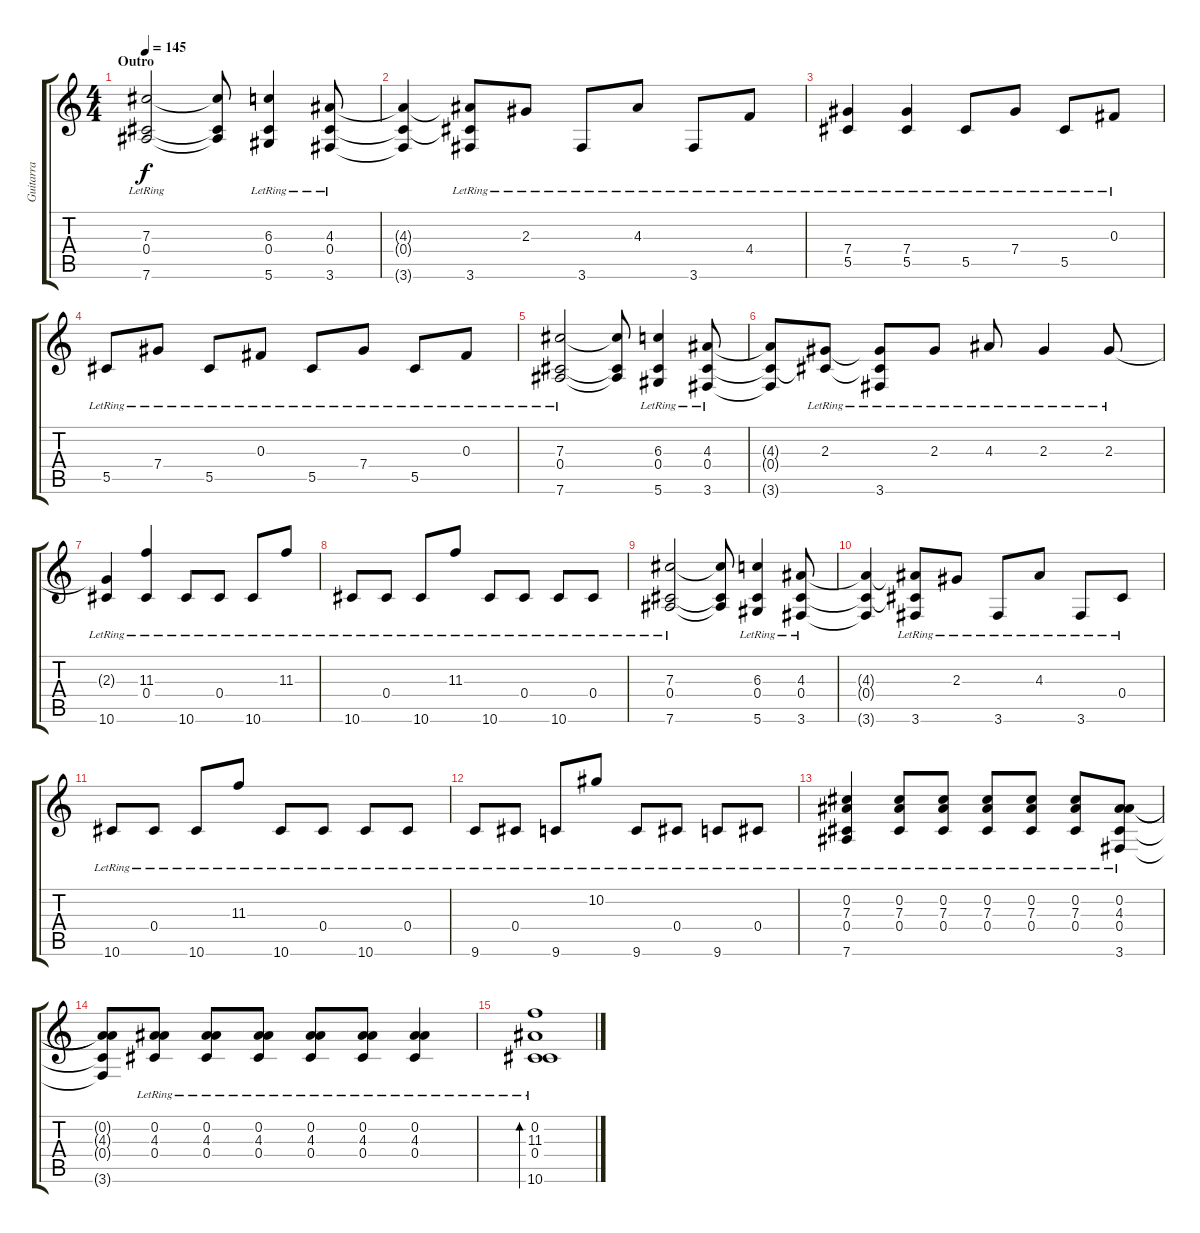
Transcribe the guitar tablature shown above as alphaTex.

\track ("Guitarra" "Guitarra") {instrument electricguitarclean}
\staff {score tabs}
\tuning (Eb4 Bb3 Gb3 Db3 Ab2 Eb2) {hide}
\ts (4 4)
\section ("" "Outro")
\tempo 145
\clef g2
\ks c
(7.3{lr} 0.4{lr} 7.6{lr}).2{dy f} (7.3{t} 0.4{t} 7.6{t}).8 (6.3{lr} 0.4{lr} 5.6{lr}).4 (4.3{lr} 0.4{lr} 3.6{lr}).8 |
(4.3{t} 0.4{t} 3.6{t}).4 (4.3{t} 0.4{t} 3.6{lr}).8 2.3{lr}.8 3.6{lr}.8 4.3{lr}.8 3.6{lr}.8 4.4{lr}.8 |
(7.4{lr} 5.5{lr}).4 (7.4{lr} 5.5{lr}).4 5.5{lr}.8 7.4{lr}.8 5.5{lr}.8 0.3{lr}.8 |
5.5{lr}.8 7.4{lr}.8 5.5{lr}.8 0.3{lr}.8 5.5{lr}.8 7.4{lr}.8 5.5{lr}.8 0.3{lr}.8 |
(7.3{lr} 0.4{lr} 7.6{lr}).2 (7.3{t} 0.4{t} 7.6{t}).8 (6.3{lr} 0.4{lr} 5.6{lr}).4 (4.3{lr} 0.4{lr} 3.6{lr}).8 |
(4.3{t} 0.4{t} 3.6{t}).8 (2.3{lr} 0.4{t}).8 (2.3{t} 0.4{t} 3.6{lr}).8 2.3{lr}.8 4.3{lr}.8 2.3{lr}.4 2.3{lr}.8 |
(2.3{t} 10.6{lr}).4 (11.3{lr} 0.4{lr}).4 10.6{lr}.8 0.4{lr}.8 10.6{lr}.8 11.3{lr}.8 |
10.6{lr}.8 0.4{lr}.8 10.6{lr}.8 11.3{lr}.8 10.6{lr}.8 0.4{lr}.8 10.6{lr}.8 0.4{lr}.8 |
(7.3{lr} 0.4{lr} 7.6{lr}).2 (7.3{t} 0.4{t} 7.6{t}).8 (6.3{lr} 0.4{lr} 5.6{lr}).4 (4.3{lr} 0.4{lr} 3.6{lr}).8 |
(4.3{t} 0.4{t} 3.6{t}).4 (4.3{t} 0.4{t} 3.6{lr}).8 2.3{lr}.8 3.6{lr}.8 4.3{lr}.8 3.6{lr}.8 0.4{lr}.8 |
10.6{lr}.8 0.4{lr}.8 10.6{lr}.8 11.3{lr}.8 10.6{lr}.8 0.4{lr}.8 10.6{lr}.8 0.4{lr}.8 |
9.6{lr}.8 0.4{lr}.8 9.6{lr}.8 10.2{lr}.8 9.6{lr}.8 0.4{lr}.8 9.6{lr}.8 0.4{lr}.8 |
(0.2{lr} 7.3{lr} 0.4{lr} 7.6{lr}).4 (0.2{lr} 7.3{lr} 0.4{lr}).8 (0.2{lr} 7.3{lr} 0.4{lr}).8 (0.2{lr} 7.3{lr} 0.4{lr}).8 (0.2{lr} 7.3{lr} 0.4{lr}).8 (0.2{lr} 7.3{lr} 0.4{lr}).8 (0.2{lr} 4.3{lr} 0.4{lr} 3.6{lr}).8 |
(0.2{t} 4.3{t} 0.4{t} 3.6{t}).8 (0.2{lr} 4.3{lr} 0.4{lr}).8 (0.2{lr} 4.3{lr} 0.4{lr}).8 (0.2{lr} 4.3{lr} 0.4{lr}).8 (0.2{lr} 4.3{lr} 0.4{lr}).8 (0.2{lr} 4.3{lr} 0.4{lr}).8 (0.2{lr} 4.3{lr} 0.4{lr}).4 |
(0.2{lr} 11.3{lr} 0.4{lr} 10.6{lr}).1{bd 240}
